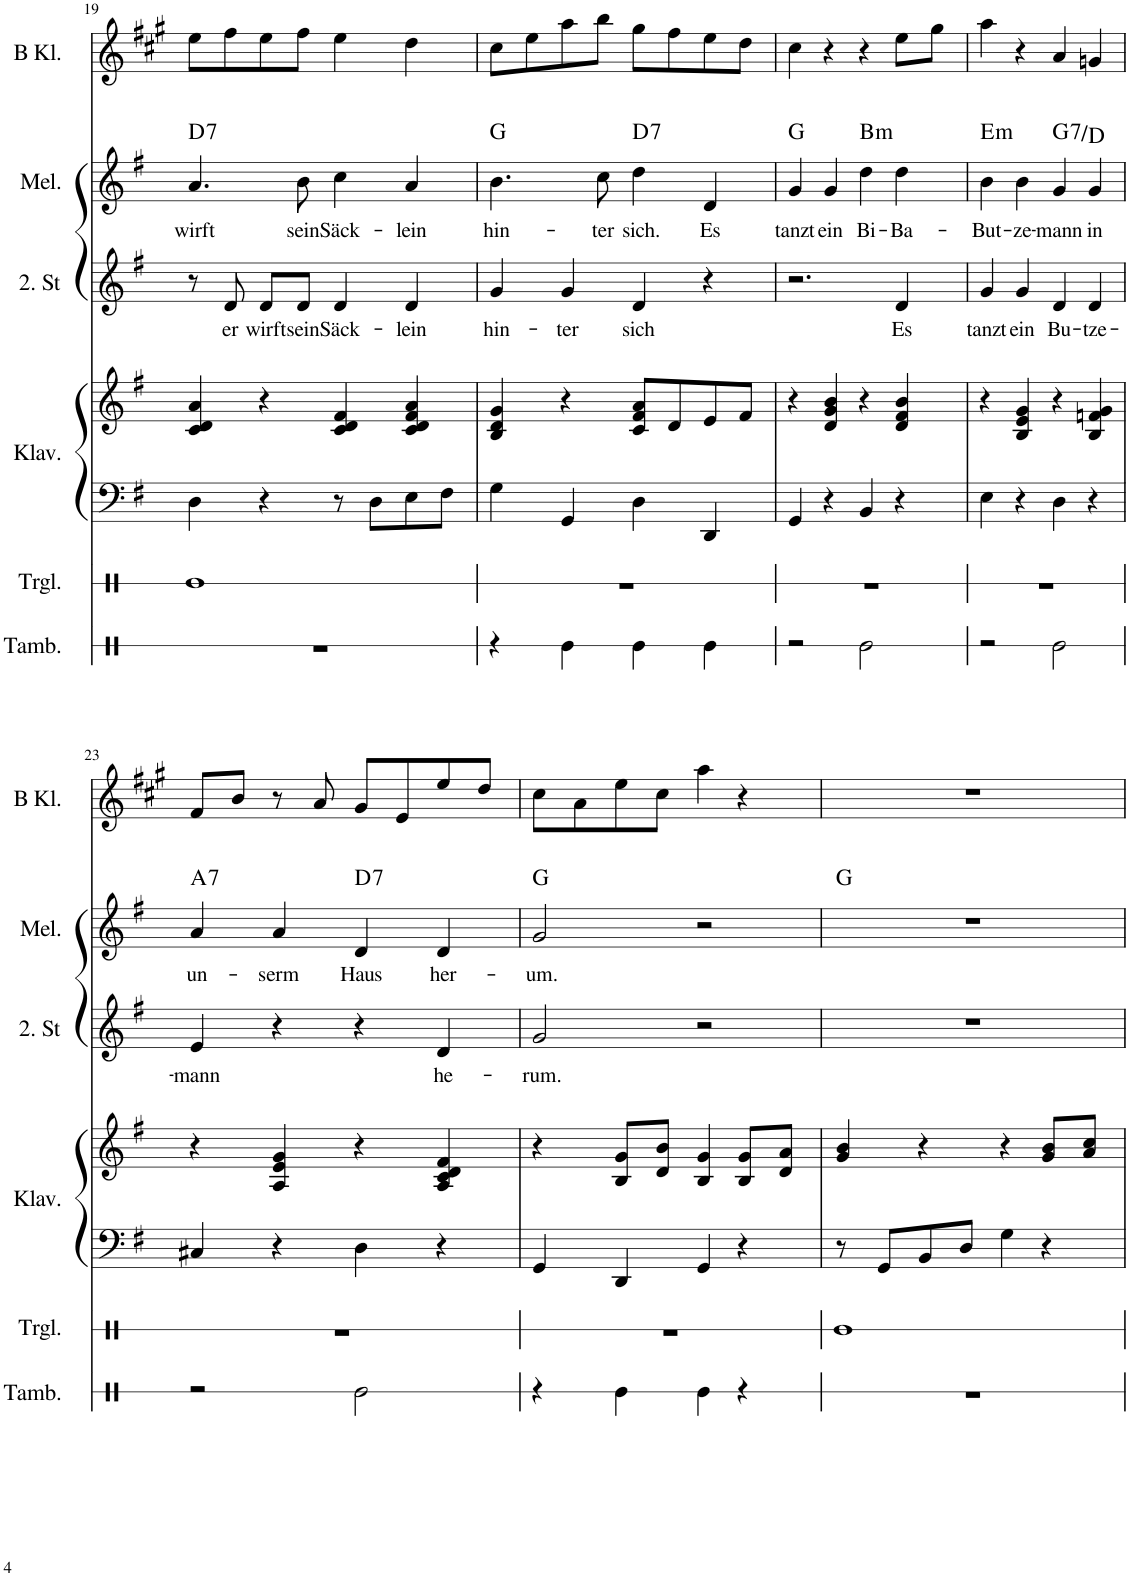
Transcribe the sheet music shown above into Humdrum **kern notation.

**kern	**kern	**kern	**kern	**kern	**text	**kern	**text	**harte	**kern
*part6	*part5	*part4	*part4	*part3	*part3	*part2	*part2	*part2	*part1
*staff7	*staff6	*staff5	*staff4	*staff3	*staff3	*staff2	*staff2	*	*staff1
*I"Tamburin	*I"Triangel	*I"Klavier	*	*I"2. Stimme	*	*I"Melodie	*	*	*I"B Klarinette
*I'Tamb.	*I'Trgl.	*I'Klav.	*	*I'2. St	*	*I'Mel.	*	*	*I'B Kl.
!!LO:PB:g=z
*clefX	*clefX	*clefF4	*clefG2	*clefG2	*	*clefG2	*	*	*clefG2
*	*	*	*	*	*	*	*	*	*Trd1c2
*k[]	*k[]	*k[f#]	*k[f#]	*k[f#]	*	*k[f#]	*	*	*k[f#c#g#]
*M4/4	*M4/4	*M4/4	*M4/4	*M4/4	*	*M4/4	*	*	*M4/4
=19	=19	=19	=19	=19	=19	=19	=19	=19	=19
!	!	!	!	!	!	!	!LO:LY:b	!LO:H:kt=7	!
1r	1Re	4D\	4c/ 4d/ 4a/	8r	.	4.a/	wirft	D:7	8ee\L
!	!	!	!	!	!LO:LY:b	!	!	!	!
.	.	.	.	8d/	er	.	.	.	8ff#\
!	!	!	!	!	!LO:LY:b	!	!	!	!
.	.	4r	4r	8d/L	wirft	.	.	.	8ee\
!	!	!	!	!	!LO:LY:b	!	!LO:LY:b	!	!
.	.	.	.	8d/J	sein	8b\	sein	.	8ff#\J
!	!	!	!	!	!LO:LY:b	!	!LO:LY:b	!	!
.	.	8r	4c/ 4d/ 4f#/	4d/	Säck-	4cc\	Säck-	.	4ee\
.	.	8D\L	.	.	.	.	.	.	.
!	!	!	!	!	!LO:LY:b	!	!LO:LY:b	!	!
.	.	8E\	4c/ 4d/ 4f#/ 4a/	4d/	-lein	4a/	lein	.	4dd\
.	.	8F#\J	.	.	.	.	.	.	.
=20	=20	=20	=20	=20	=20	=20	=20	=20	=20
!	!	!	!	!	!LO:LY:b	!	!LO:LY:b	!	!
4r	1r	4G\	4B/ 4d/ 4g/	4g/	hin-	4.b\	hin-	G:maj	8cc#\L
.	.	.	.	.	.	.	.	.	8ee\
!	!	!	!	!	!LO:LY:b	!	!	!	!
4Re\	.	4GG/	4r	4g/	-ter	.	.	.	8aa\
!	!	!	!	!	!	!	!LO:LY:b	!	!
.	.	.	.	.	.	8cc\	ter	.	8bb\J
!	!	!	!	!	!LO:LY:b	!	!LO:LY:b	!LO:H:kt=7	!
4Re\	.	4D\	8c/ 8f#/ 8a/L	4d/	sich	4dd\	sich.	D:7	8gg#\L
.	.	.	8d/	.	.	.	.	.	8ff#\
!	!	!	!	!	!	!	!LO:LY:b	!	!
4Re\	.	4DD/	8e/	4r	.	4d/	Es	.	8ee\
.	.	.	8f#/J	.	.	.	.	.	8dd\J
=21	=21	=21	=21	=21	=21	=21	=21	=21	=21
!	!	!	!	!	!	!	!LO:LY:b	!	!
2r	1r	4GG/	4r	2.r	.	4g/	tanzt	G:maj	4cc#\
!	!	!	!	!	!	!	!LO:LY:b	!	!
.	.	4r	4d/ 4g/ 4b/	.	.	4g/	ein	.	4r
!	!	!	!	!	!	!	!LO:LY:b	!LO:H:kt=m	!
2Re\	.	4BB/	4r	.	.	4dd\	Bi-	B:min	4r
!	!	!	!	!	!LO:LY:b	!	!LO:LY:b	!	!
.	.	4r	4d/ 4f#/ 4b/	4d/	Es	4dd\	Ba-	.	8ee\L
.	.	.	.	.	.	.	.	.	8gg#\J
=22	=22	=22	=22	=22	=22	=22	=22	=22	=22
!	!	!	!	!	!LO:LY:b	!	!LO:LY:b	!LO:H:kt=m	!
2r	1r	4E\	4r	4g/	tanzt	4b\	But-	E:min	4aa\
!	!	!	!	!	!LO:LY:b	!	!LO:LY:b	!	!
.	.	4r	4B/ 4e/ 4g/	4g/	ein	4b\	ze-	.	4r
!	!	!	!	!	!LO:LY:b	!	!LO:LY:b	!LO:H:kt=7	!
2Re\	.	4D\	4r	4d/	Bu-	4g/	mann	G:7/5	4a/
!	!	!	!	!	!LO:LY:b	!	!LO:LY:b	!	!
.	.	4r	4B/ 4fn/ 4g/	4d/	-tze-	4g/	in	.	4gn/
!!LO:LB:g=z
=23	=23	=23	=23	=23	=23	=23	=23	=23	=23
!	!	!	!	!	!LO:LY:b	!	!LO:LY:b	!LO:H:kt=7	!
2r	1r	4C#X/	4r	4e/	-mann	4a/	un-	A:7	8f#/L
.	.	.	.	.	.	.	.	.	8b/J
!	!	!	!	!	!	!	!LO:LY:b	!	!
.	.	4r	4A/ 4e/ 4g/	4r	.	4a/	serm	.	8r
.	.	.	.	.	.	.	.	.	8a/
!	!	!	!	!	!	!	!LO:LY:b	!LO:H:kt=7	!
2Re\	.	4D\	4r	4r	.	4d/	Haus	D:7	8g#/L
.	.	.	.	.	.	.	.	.	8e/
!	!	!	!	!	!LO:LY:b	!	!LO:LY:b	!	!
.	.	4r	4A/ 4c/ 4d/ 4f#/	4d/	he-	4d/	her-	.	8ee/
.	.	.	.	.	.	.	.	.	8dd/J
=24	=24	=24	=24	=24	=24	=24	=24	=24	=24
!	!	!	!	!	!LO:LY:b	!	!LO:LY:b	!	!
4r	1r	4GG/	4r	2g/	-rum.	2g/	um.	G:maj	8cc#\L
.	.	.	.	.	.	.	.	.	8a\
4Re\	.	4DD/	8B/ 8g/L	.	.	.	.	.	8ee\
.	.	.	8d/ 8b/J	.	.	.	.	.	8cc#\J
4Re\	.	4GG/	4B/ 4g/	2r	.	2r	.	.	4aa\
4r	.	4r	8B/ 8g/L	.	.	.	.	.	4r
.	.	.	8d/ 8a/J	.	.	.	.	.	.
=25	=25	=25	=25	=25	=25	=25	=25	=25	=25
1r	1Re	8r	4g/ 4b/	1r	.	1r	.	G:maj	1r
.	.	8GG/L	.	.	.	.	.	.	.
.	.	8BB/	4r	.	.	.	.	.	.
.	.	8D/J	.	.	.	.	.	.	.
.	.	4G\	4r	.	.	.	.	.	.
.	.	4r	8g/ 8b/L	.	.	.	.	.	.
.	.	.	8a/ 8cc/J	.	.	.	.	.	.
=	=	=	=	=	=	=	=	=	=
*-	*-	*-	*-	*-	*-	*-	*-	*-	*-
